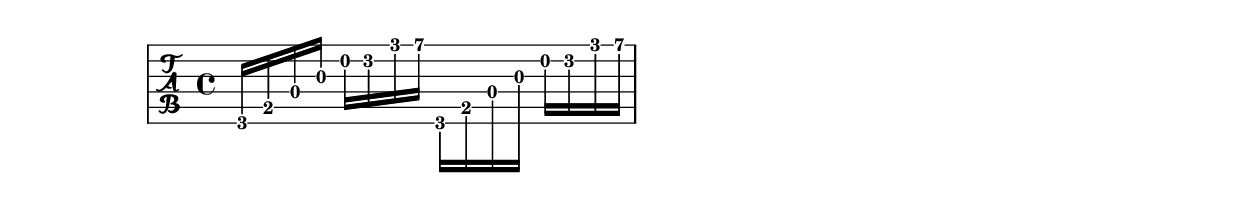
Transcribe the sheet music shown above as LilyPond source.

\version "2.13.4"

\header {
  lsrtags = "fretted-strings"
  texidoc = "
The direction of stems is controlled the same way in tablature as in
traditional notation.  Beams can be made horizontal, as shown in this
example.
"
  doctitle = "Stem and beam behavior in tablature"
}

\new TabStaff {
  \relative c {
    \tabFullNotation
    g16 b d g b d g b
    \stemDown
    \override Beam #'damping = #+inf.0
    g,,16 b d g b d g b
  }
}
